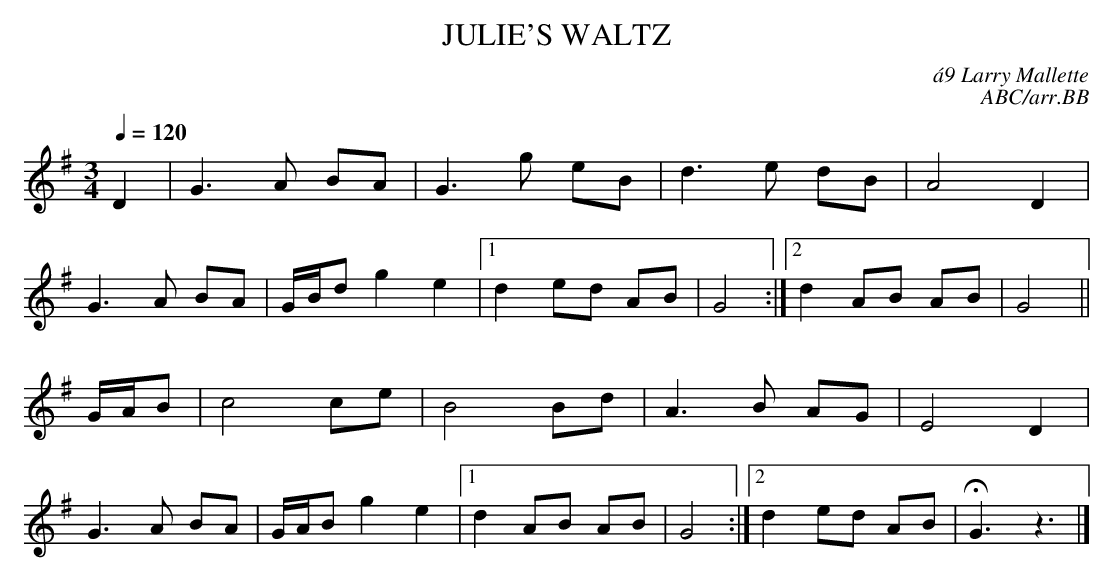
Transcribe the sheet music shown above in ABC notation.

X:1
T:JULIE'S WALTZ
C:\'a9 Larry Mallette
C:ABC/arr.BB
Q:1/4=120
M:3/4
L:1/8
K:G
D2|G3A BA|G3g eB|d3e dB|A4 D2|
G3A BA|G/B/d g2e2|1 d2 ed AB| G4 :|\
[2 d2 AB AB|G4 ||
G/A/B|c4ce|B4Bd|A3B AG|E4D2|
G3A BA|G/A/Bg2e2|1 d2AB AB|G4 :|\
[2 d2ed AB|HG3z3 |]
